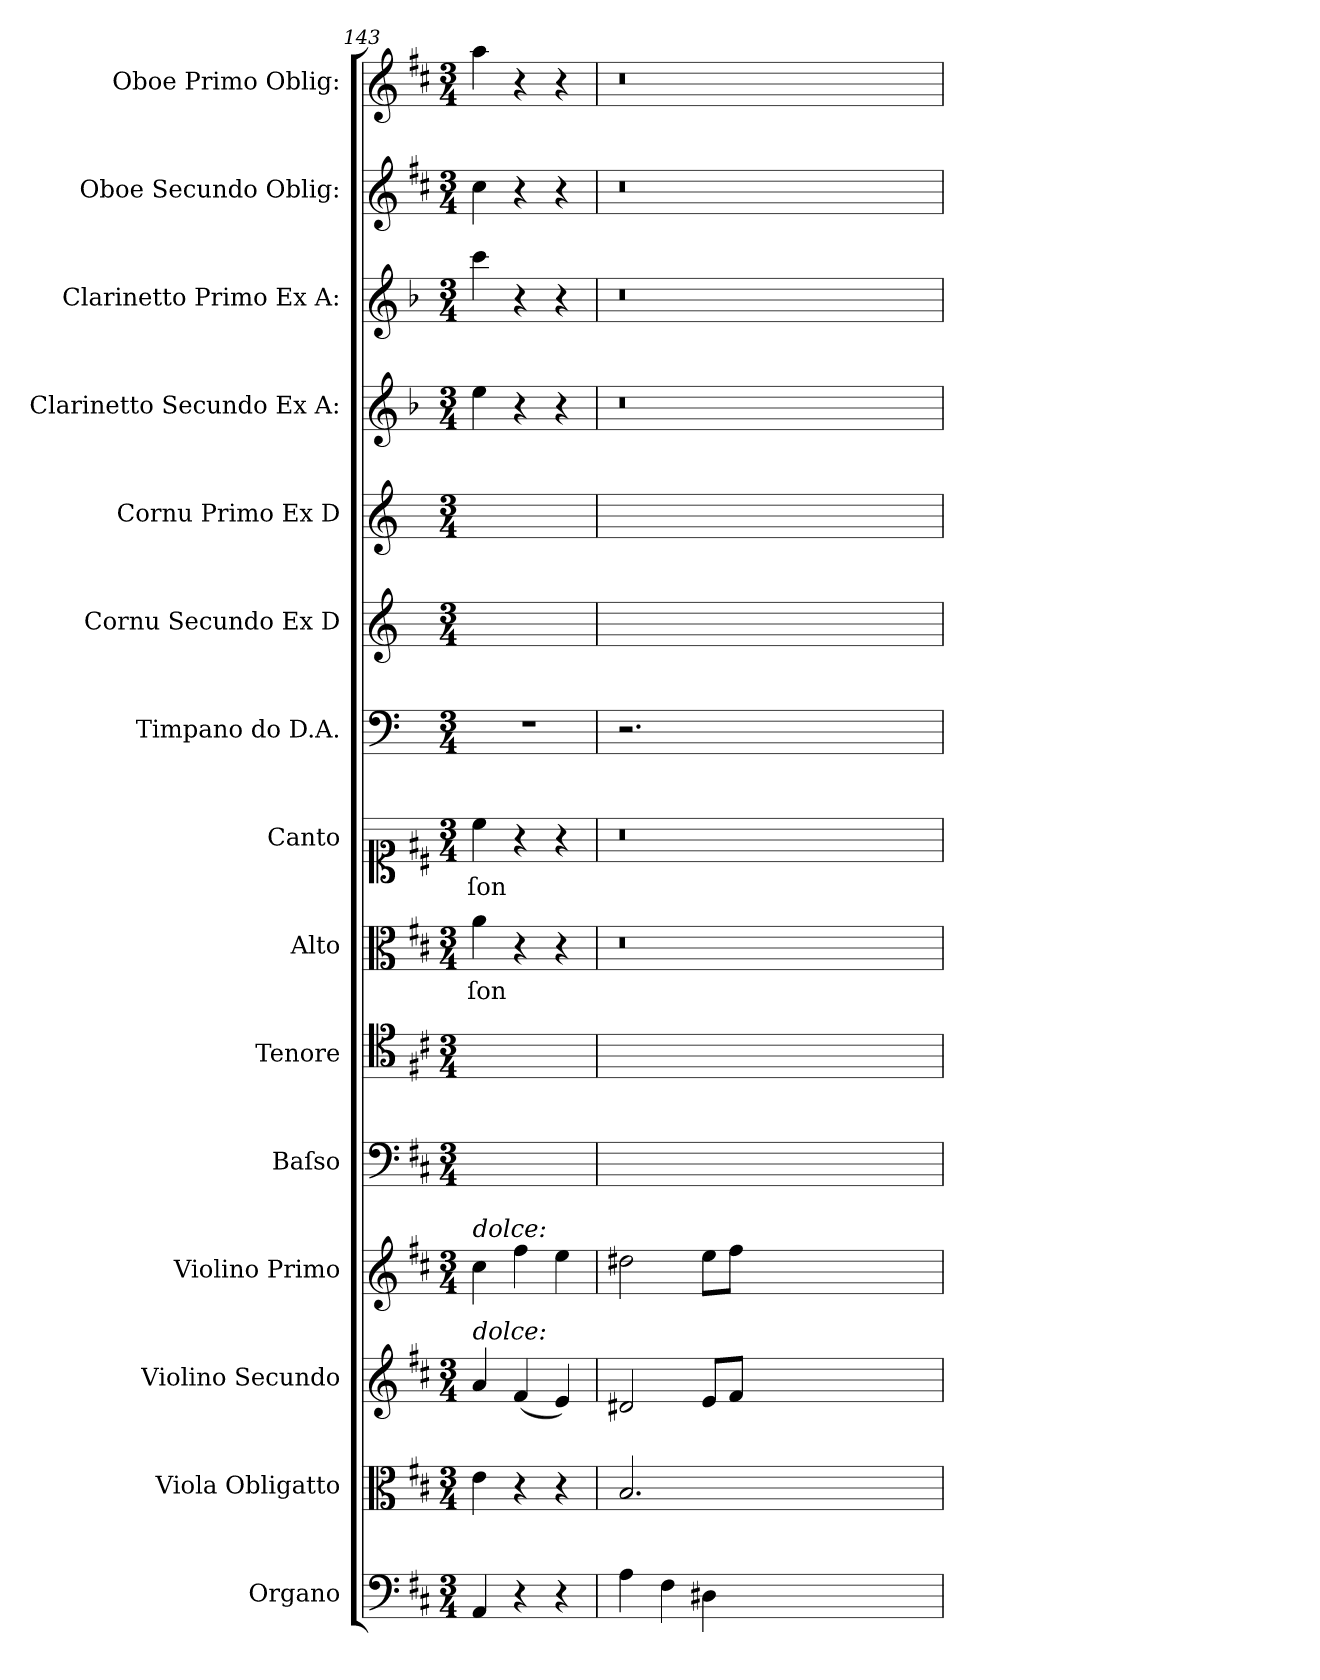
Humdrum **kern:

**kern	**kern	**kern	**kern	**kern	**kern	**kern	**text	**kern	**text	**kern	**kern	**kern	**kern	**kern	**kern	**kern
*part15	*part14	*part13	*part12	*part11	*part10	*part9	*part9	*part8	*part8	*part7	*part6	*part5	*part4	*part3	*part2	*part1
*staff15	*staff14	*staff13	*staff12	*staff11	*staff10	*staff9	*staff9	*staff8	*staff8	*staff7	*staff6	*staff5	*staff4	*staff3	*staff2	*staff1
*I"Organo	*I"Viola Obligatto	*I"Violino Secundo	*I"Violino Primo	*I"Baſso	*I"Tenore	*I"Alto	*	*I"Canto	*	*I"Timpano do D.A.	*I"Cornu Secundo Ex D	*I"Cornu Primo Ex D	*I"Clarinetto Secundo Ex A:	*I"Clarinetto Primo Ex A:	*I"Oboe Secundo Oblig:	*I"Oboe Primo Oblig:
*I'org	*I'vla obl	*I'vl 2	*I'vl 1	*I'B	*I'T	*I'A	*	*	*	*I'timp	*	*	*I'cl 2 in A	*I'cl 1 in A	*I'ob 2	*I'ob 1
*clefF4	*clefC3	*clefG2	*clefG2	*clefF4	*clefC4	*clefC3	*	*clefC1	*	*clefF4	*clefG2	*clefG2	*clefG2	*clefG2	*clefG2	*clefG2
*	*	*	*	*	*	*	*	*	*	*	*ITrd-1c-2	*ITrd-1c-2	*ITrd2c3	*ITrd2c3	*	*
*k[f#c#]	*k[f#c#]	*k[f#c#]	*k[f#c#]	*k[f#c#]	*k[f#c#]	*k[f#c#]	*	*k[f#c#]	*	*k[]	*k[f#c#]	*k[f#c#]	*k[f#c#]	*k[f#c#]	*k[f#c#]	*k[f#c#]
*M3/4	*M3/4	*M3/4	*M3/4	*M3/4	*M3/4	*M3/4	*	*M3/4	*	*M3/4	*M3/4	*M3/4	*M3/4	*M3/4	*M3/4	*M3/4
=143	=143	=143	=143	=143	=143	=143	=143	=143	=143	=143	=143	=143	=143	=143	=143	=143
!	!	!	!LO:TX:a:i:t=dolce&colon;	!	!	!	!	!	!	!	!	!	!	!	!	!
!	!	!LO:TX:a:i:t=dolce&colon;	!	!	!	!	!	!	!	!	!	!	!	!	!	!
4AA/	4e\	4a/	4cc#\	2.ryy	2.ryy	4a\	-ſon	4cc#\	-ſon	2.r	2.ryy	2.ryy	4cc#\	4aa\	4cc#\	4aa\
4r	4r	(4f#/	4ff#\	.	.	4r	.	4r	.	.	.	.	4r	4r	4r	4r
4r	4r	4e/)	4ee\	.	.	4r	.	4r	.	.	.	.	4r	4r	4r	4r
=144	=144	=144	=144	=144	=144	=144	=144	=144	=144	=144	=144	=144	=144	=144	=144	=144
4A\	2.B/	2d#X/	2dd#X\	0.ryy	0.ryy	0.r	.	0.r	.	2.r	0.ryy	0.ryy	0.r	0.r	0.r	0.r
4F#\	.	.	.	.	.	.	.	.	.	.	.	.	.	.	.	.
4D#X\	.	8e/L	8ee\L	.	.	.	.	.	.	.	.	.	.	.	.	.
.	.	8f#/J	8ff#\J	.	.	.	.	.	.	.	.	.	.	.	.	.
0ryy	0ryy	0ryy	0ryy	.	.	.	.	.	.	0ryy	.	.	.	.	.	.
4ryy	4ryy	4ryy	4ryy	.	.	.	.	.	.	4ryy	.	.	.	.	.	.
=	=	=	=	=	=	=	=	=	=	=	=	=	=	=	=	=
*-	*-	*-	*-	*-	*-	*-	*-	*-	*-	*-	*-	*-	*-	*-	*-	*-
